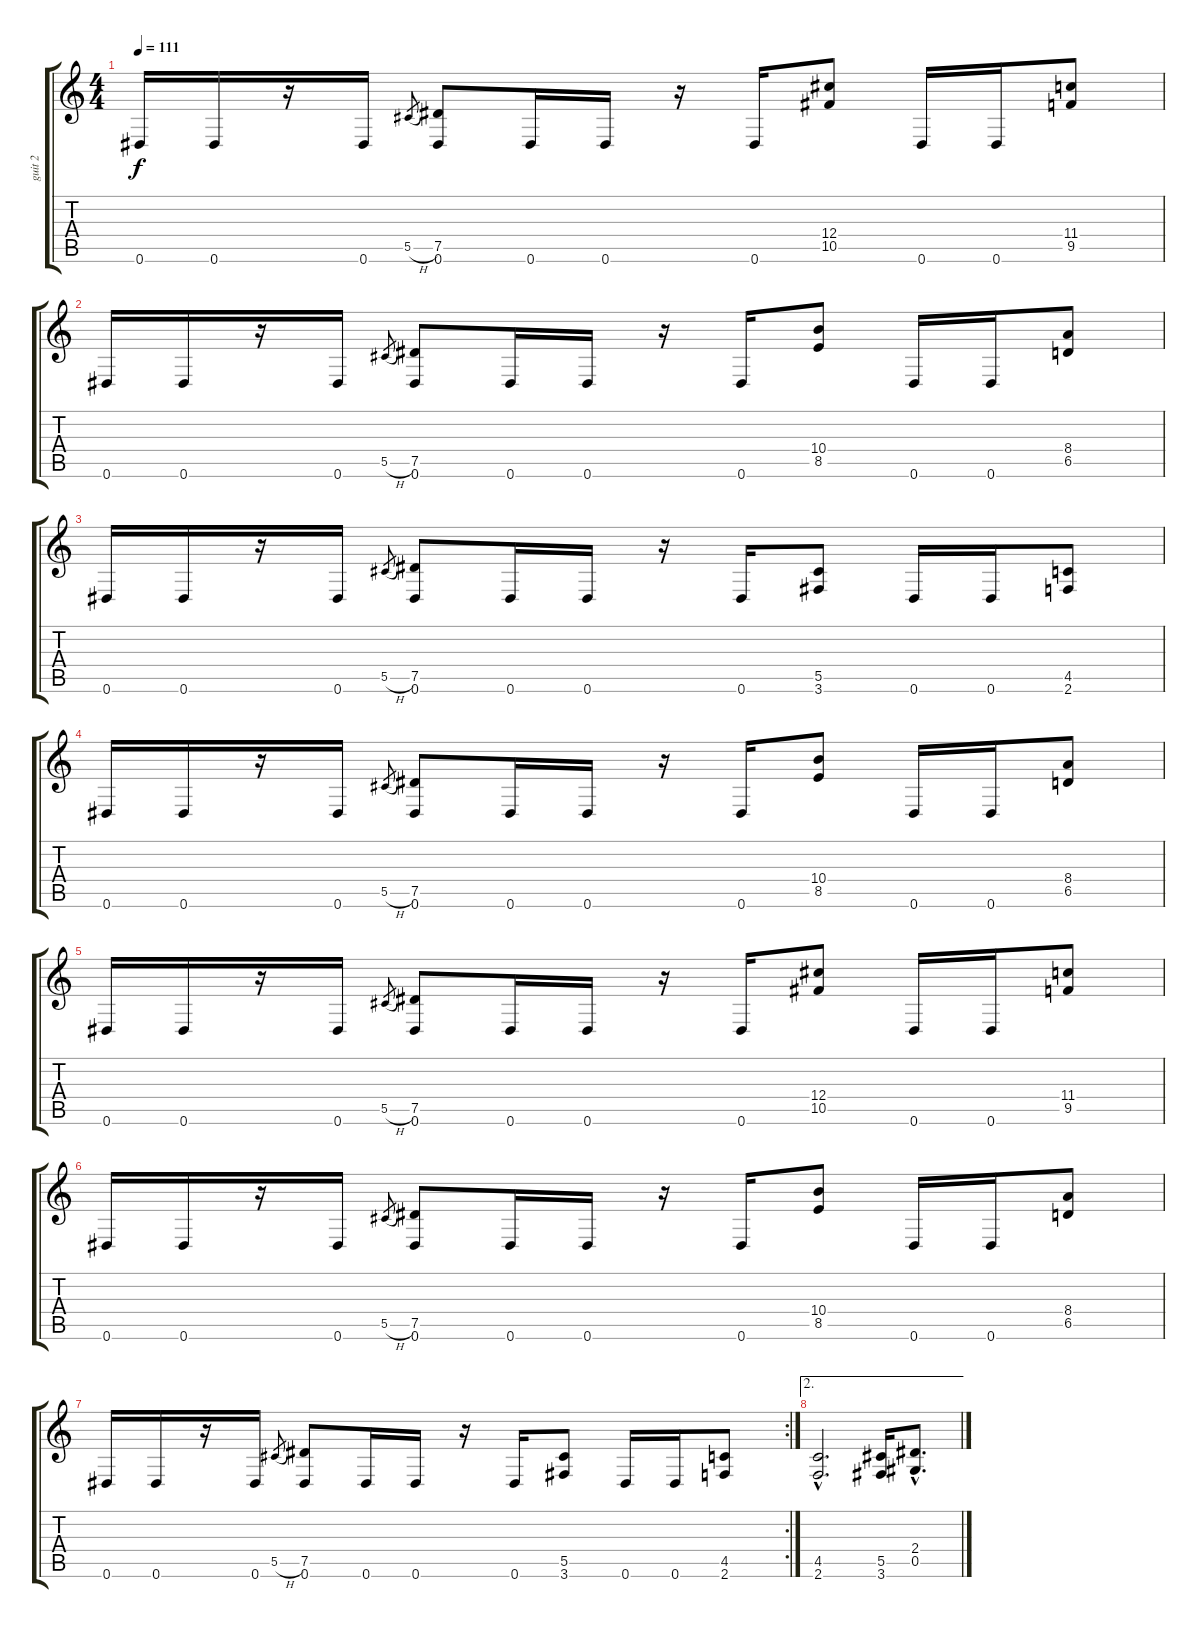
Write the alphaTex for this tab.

\track ("guit 2" "guit 2") {instrument distortionguitar}
\staff {score tabs}
\tuning (Eb4 Bb3 Gb3 Db3 Ab2 Eb2) {hide}
\ts (4 4)
\tempo 111
\clef g2
\ks c
0.6.16{dy f} 0.6.16 r.16 0.6.16 5.5{h}.8{gr} (7.5 0.6).8 0.6.16 0.6.16 r.16 0.6.16 (12.4 10.5).8 0.6.16 0.6.16 (11.4 9.5).8 |
0.6.16 0.6.16 r.16 0.6.16 5.5{h}.8{gr} (7.5 0.6).8 0.6.16 0.6.16 r.16 0.6.16 (10.4 8.5).8 0.6.16 0.6.16 (8.4 6.5).8 |
0.6.16 0.6.16 r.16 0.6.16 5.5{h}.8{gr} (7.5 0.6).8 0.6.16 0.6.16 r.16 0.6.16 (5.5 3.6).8 0.6.16 0.6.16 (4.5 2.6).8 |
0.6.16 0.6.16 r.16 0.6.16 5.5{h}.8{gr} (7.5 0.6).8 0.6.16 0.6.16 r.16 0.6.16 (10.4 8.5).8 0.6.16 0.6.16 (8.4 6.5).8 |
0.6.16 0.6.16 r.16 0.6.16 5.5{h}.8{gr} (7.5 0.6).8 0.6.16 0.6.16 r.16 0.6.16 (12.4 10.5).8 0.6.16 0.6.16 (11.4 9.5).8 |
0.6.16 0.6.16 r.16 0.6.16 5.5{h}.8{gr} (7.5 0.6).8 0.6.16 0.6.16 r.16 0.6.16 (10.4 8.5).8 0.6.16 0.6.16 (8.4 6.5).8 |
\rc 2
0.6.16 0.6.16 r.16 0.6.16 5.5{h}.8{gr} (7.5 0.6).8 0.6.16 0.6.16 r.16 0.6.16 (5.5 3.6).8 0.6.16 0.6.16 (4.5 2.6).8 |
\ae 2
(4.5{hac} 2.6{hac}).2{d} (5.5 3.6).16 (2.4{hac} 0.5{hac}).8{d}
